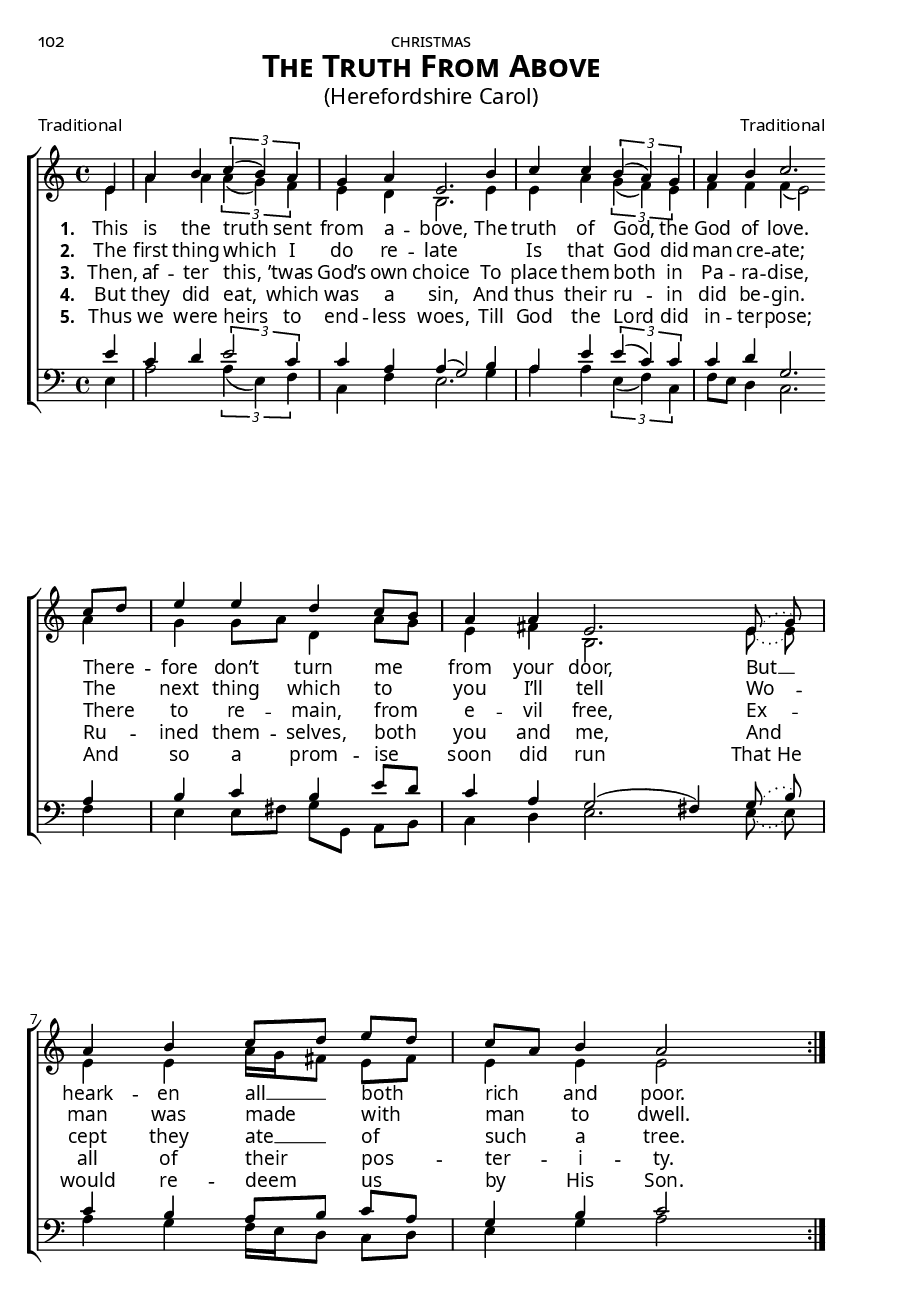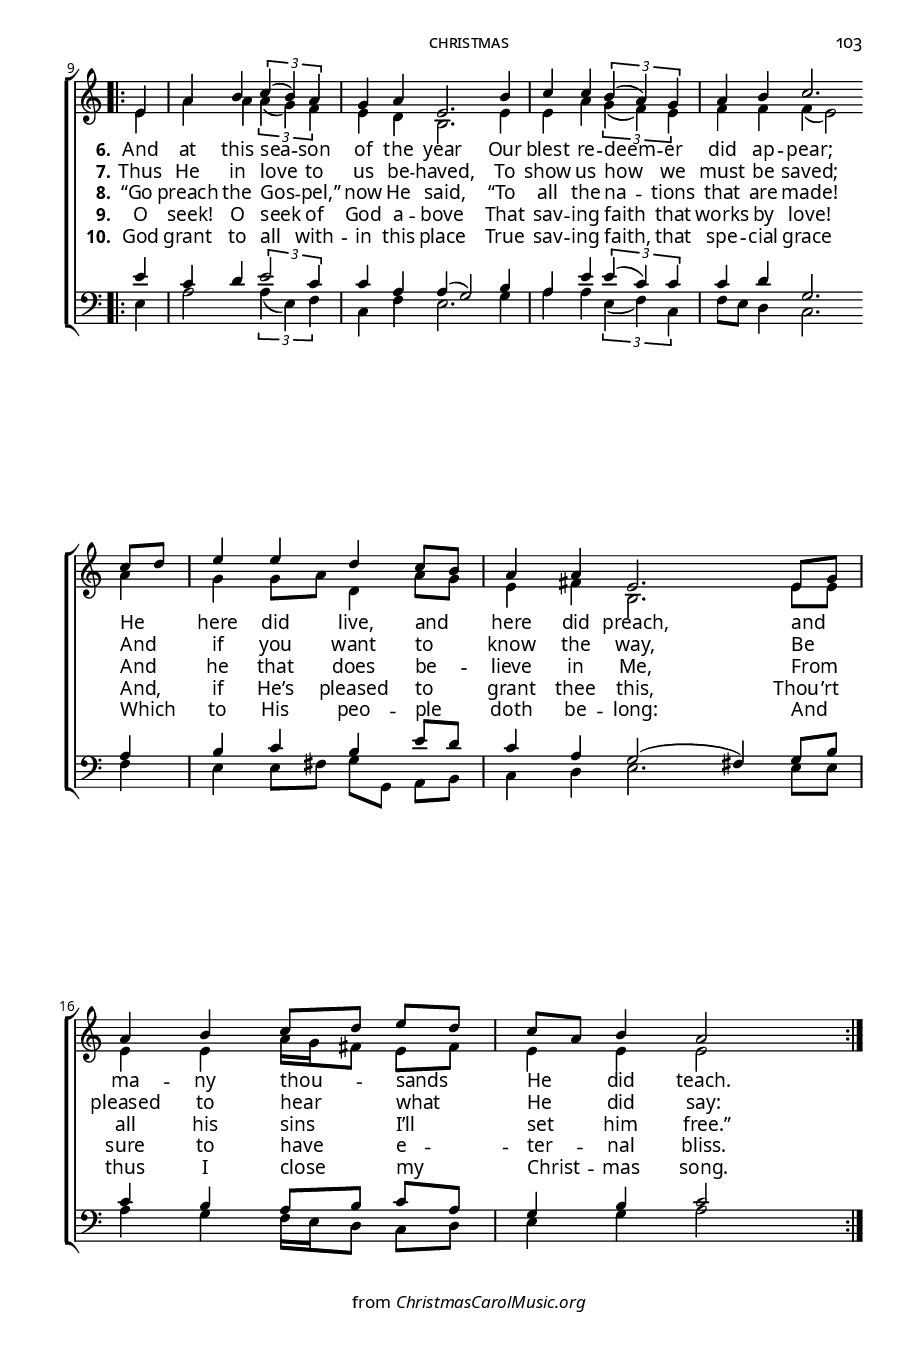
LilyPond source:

\version "2.14.2"
\include "util.ly"
\header {
  title = \markup{\override #'(font-name . "Garamond Premier Pro Semibold"){ \abs-fontsize #15 \smallCapsOldStyle"The Truth From Above"}}
  subtitle = \markup{\override #'(font-name . "Garamond Premier Pro"){ \abs-fontsize #10.5 "(Herefordshire Carol)"}}
  poet = \markup\oldStyleNum"Traditional"
  composer = \markup\oldStyleNum"Traditional"  
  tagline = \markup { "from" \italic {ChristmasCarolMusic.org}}
}
\paper {
  %print-all-headers = ##f
  paper-height = 9\in
  paper-width = 6\in
  indent = 0\in
  %system-system-spacing = #'((basic-distance . 10) (padding . 0))
  system-system-spacing =
    #'((basic-distance . 0)
       (minimum-distance . 0)
       (padding . -5)
       (stretchability . 100))
  ragged-last-bottom = ##f
  ragged-bottom = ##f
  two-sided = ##t
  inner-margin = 0.5\in
  outer-margin = 0.25\in
  top-margin = 0.25\in
  bottom-margin = 0.25\in
  first-page-number = #102
  print-first-page-number = ##t
  headerLine = \markup{\override #'(font-name . "Garamond Premier Pro") \smallCapsOldStyle"christmas"}
  oddHeaderMarkup = \markup\fill-line{
     \override #'(font-name . "Garamond Premier Pro")\abs-fontsize #8.5
     \combine 
        \fill-line{"" \on-the-fly #print-page-number-check-first
        \oldStylePageNum""
        }
        \fill-line{\headerLine}
  }
  evenHeaderMarkup = \markup {
     \override #'(font-name . "Garamond Premier Pro")\abs-fontsize #8.5
     \combine
        \on-the-fly #print-page-number-check-first
        \oldStylePageNum""
        \fill-line{\headerLine}
  }
}
#(set-global-staff-size 15) \paper{ #(define fonts (make-pango-font-tree "GoudyOlSt BT" "Garamond Premier Pro" "Garamond Premier Pro" (/ 15 20))) }
global = {
  \key c \major
  \time 4/4
  \autoBeamOff
}

sopMusic = \relative c' {
  \repeat volta 3 {
    \partial 4 e4 |
    a b \times 2/3 { c( b) a} |
    \partial 4*6 g a e2. b'4 |
    c c \times 2/3 {b( a) g} |
    
    \partial 4*6 a b c2. \bar""\break c8[ d] |
    e4 e d c8[ b] |
    \partial 4*6 a4 a e2. \slurDotted e8( g) |
    
    a4 b c8[ d] e[ d] |
    c[ a] b4 a2
  }
  \break
  
  
  \slurSolid
  \repeat volta 2 {
    \partial 4 e4 |
    a b \times 2/3 { c( b) a} |
    \partial 4*6 g a e2. b'4 |
    c c \times 2/3 {b( a) g} |
    
    \partial 4*6 a b c2. \bar""\break c8[ d] |
    e4 e d c8[ b] |
    \partial 4*6 a4 a e2. e8[ g] |
    
    a4 b c8[ d] e[ d] |
    c[ a] b4 a2
  }
}
sopWords = \lyricmode {
  
}

altoMusic = \relative c' {
  e4 |
  a a \times 2/3 {a( g) f} |
  e d b2. e4 |
  e a \times 2/3 {g( f) e} |
  
  f4 f f( e2) a4 |
  g g8[ a] d,4 a'8[ g] |
  e4 fis b,2. \slurDotted e8( e) |
  
  e4 e a16[ g fis8] e[ fis] |
  e4 e e2
  
  
  
  \slurSolid
  e4 |
  a a \times 2/3 {a( g) f} |
  e d b2. e4 |
  e a \times 2/3 {g( f) e} |
  
  f4 f f( e2) a4 |
  g g8[ a] d,4 a'8[ g] |
  e4 fis b,2. e8[ e] |
  
  e4 e a16[ g fis8] e[ fis] |
  e4 e e2
}


altoWords = \lyricmode {
  \dropLyricsXI
  \set stanza = #"1. "
  This is the truth sent from a -- bove,
  The truth of God, the God of love.
  There -- fore don’t turn me from your door,
  But __ heark -- en all __ both rich and poor.
  
  \set stanza = #"6."
  And at this sea -- son of the year
  Our blest re -- deem -- er did ap -- pear;
  He here did live, and here did preach,
  and ma -- ny thou -- sands He did teach.
}
altoWordsII = \lyricmode {
  \dropLyricsXI
%\markup\italic
  \set stanza = #"2. "
  The first thing which I do re -- late
  \skip1
  Is that God did man cre -- ate;
  The next thing which to you I’ll tell
  Wo -- man was made with man to dwell.
  
  \set stanza = #"7."
  Thus He in love to us be -- haved,
  To show us how we must be saved;
  And if you want to know the way,
  Be pleased to hear what He did say:
}
altoWordsIII = \lyricmode {
  \dropLyricsXI
  \set stanza = #"3. "
  Then, af -- ter this, ’twas God’s own choice
  To place them both in Pa -- ra -- dise,
  There to re -- main, from e -- vil free,
  Ex -- cept they ate __ of such a tree.

  \set stanza = #"8."
  “Go preach the Gos -- pel,” now He said,
  “To all the na -- tions that are made!
  And he that does be -- lieve in Me,
  From all his sins I’ll set him free.”

}
altoWordsIV = \lyricmode {
  \dropLyricsXI
  \set stanza = #"4. "
  But they did eat, which was a sin,
  And thus their ru -- in did be -- gin.
  Ru -- ined them -- selves, both you and me,
  And all of their pos -- ter -- i -- ty.
  
  \set stanza = #"9."
  O seek! O seek of God a -- bove
  That sav -- ing faith that works by love!
  And, if He’s pleased to grant thee this,
  \set ignoreMelismata = ##t
  Thou -- ’rt
  \unset ignoreMelismata
  sure to have e -- ter -- nal bliss.
}
altoWordsV = \lyricmode {
  \dropLyricsXI
  \set stanza = #"5. "
  Thus we were heirs to end -- less woes,
  Till God the Lord did in -- ter -- pose;
  And so a prom -- ise soon did run
  \set ignoreMelismata = ##t
  That He
  \unset ignoreMelismata
  would re -- deem us by His Son.
  
  \set stanza = #"10."
  God grant to all with -- in this place
  True sav -- ing faith, that spe -- cial grace
  Which to His peo -- ple doth be -- long:
  And thus I close my Christ -- mas song.

}
altoWordsVI = \lyricmode {
  \set stanza = #"6. "
  \set ignoreMelismata = ##t
}
tenorMusic = \relative c' {
  e4 |
  c d \times 2/3 {e2 c4} |
  c a a( g2) b4 |
  a e' \times 2/3 {e( c) c} |
  
  c d g,2. a4 |
  b c b e8[ d] |
  c4 a g2( fis!4) \slurDotted g8( b) |
  
  c4 b a8[ b] c[ a] |
  g4 b c2
  
  
  \slurSolid
  e4 |
  c d \times 2/3 {e2 c4} |
  c a a( g2) b4 |
  a e' \times 2/3 {e( c) c} |
  
  c d g,2. a4 |
  b c b e8[ d] |
  c4 a g2( fis!4) g8[ b] |
  
  c4 b a8[ b] c[ a] |
  g4 b c2
}
tenorWords = \lyricmode {

}

bassMusic = \relative c {
  e4 |
  a2 \times 2/3 {a4( e) f} |
  c4 f e2. g4 |
  a a \times 2/3 {e( f) c} |
  
  f8[ e] d4 c2. f4 |
  e e8[ fis] g[ g,] a[ b] |
  c4 d e2. \slurDotted e8( e) |
  
  a4 g f16[ e d8] c[ d] |
  e4 g a2
  
  
  
  \slurSolid
  e4 |
  a2 \times 2/3 {a4( e) f} |
  c4 f e2. g4 |
  a a \times 2/3 {e( f) c} |
  
  f8[ e] d4 c2. f4 |
  e e8[ fis] g[ g,] a[ b] |
  c4 d e2. e8[ e] |
  
  a4 g f16[ e d8] c[ d] |
  e4 g a2
}
bassWords = \lyricmode {

}

pianoRH = \relative c' {
  
}
pianoLH = \relative c' {
  
}

\score {
  <<
   \new ChoirStaff <<
    \new Staff = women <<
      \new Voice = "sopranos" { \voiceOne << \global \sopMusic >> }
      \new Voice = "altos" { \voiceTwo << \global \altoMusic >> }
    >>
    \new Lyrics \with { alignAboveContext = #"women" \override VerticalAxisGroup #'nonstaff-relatedstaff-spacing = #'((basic-distance . 1))} \lyricsto "sopranos" \sopWords
    \new Lyrics = "altosVI"  \with { alignBelowContext = #"women" } \lyricsto "sopranos" \altoWordsVI
    \new Lyrics = "altosV"  \with { alignBelowContext = #"women" } \lyricsto "sopranos" \altoWordsV
    \new Lyrics = "altosIV"  \with { alignBelowContext = #"women" } \lyricsto "sopranos" \altoWordsIV
    \new Lyrics = "altosIII"  \with { alignBelowContext = #"women" } \lyricsto "sopranos" \altoWordsIII
    \new Lyrics = "altosII"  \with { alignBelowContext = #"women" } \lyricsto "sopranos" \altoWordsII
    \new Lyrics = "altos"  \with { alignBelowContext = #"women" \override VerticalAxisGroup #'nonstaff-relatedstaff-spacing = #'((padding . -1)) } \lyricsto "sopranos" \altoWords
   \new Staff = men <<
      \clef bass
      \new Voice = "tenors" { \voiceOne << \global \tenorMusic >> }
      \new Voice = "basses" { \voiceTwo << \global \bassMusic >> }
    >>
    \new Lyrics \with { alignAboveContext = #"men" \override VerticalAxisGroup #'nonstaff-relatedstaff-spacing = #'((basic-distance . 1)) } \lyricsto "tenors" \tenorWords
    \new Lyrics \with { alignBelowContext = #"men" \override VerticalAxisGroup #'nonstaff-relatedstaff-spacing = #'((basic-distance . 1)) } \lyricsto "basses" \bassWords
  >>
%    \new PianoStaff << \new Staff { \new Voice { \pianoRH } } \new Staff { \clef "bass" \pianoLH } >>
  >>
  \layout {
    \context {
      \Score
      %\override SpacingSpanner #'base-shortest-duration = #(ly:make-moment 1 8)
      \override SpacingSpanner #'common-shortest-duration = #(ly:make-moment 1 4)
    }
    \context {
      % Remove all empty staves
      % \Staff \RemoveEmptyStaves \override VerticalAxisGroup #'remove-first = ##t
    }
    \context {
      \Lyrics
      \override LyricText #'X-offset = #center-on-word
    }
  }
  \midi {
    \tempo 4 = 105
    \set Staff.midiInstrument = "flute"
  
    \context {
      \Voice
      \remove "Dynamic_performer"
    }
  }
}
